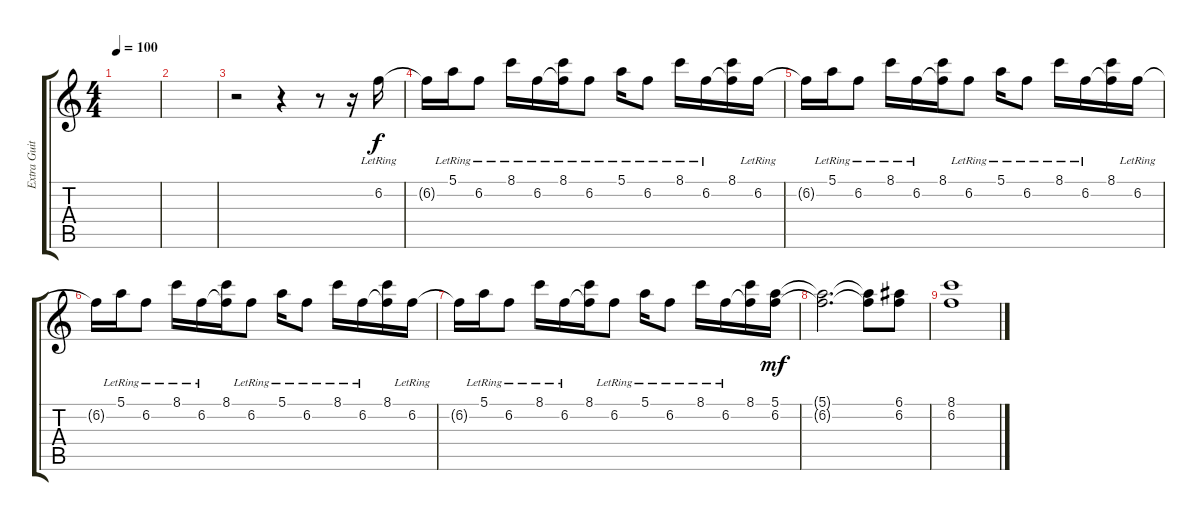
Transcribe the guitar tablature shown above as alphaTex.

\track ("Extra Guitar" "Extra Guit") {instrument overdrivenguitar}
\staff {score tabs}
\tuning (E4 B3 G3 D3 A2 E2) {hide}
\ts (4 4)
\tempo 100
\clef g2
\ks c
|
|
r.2{volume 13} r.4 r.8 r.16 6.2{lr}.16 |
6.2{t}.16 5.1{lr}.16 6.2{lr}.8 8.1{lr}.16 6.2{lr}.16 (8.1{lr} 6.2{t}).16 6.2{lr}.8 5.1{lr}.16 6.2{lr}.8 8.1{lr}.16 6.2{lr}.16 (8.1 6.2{t}).16 6.2{lr}.16 |
6.2{t}.16 5.1{lr}.16 6.2{lr}.8 8.1{lr}.16 6.2{lr}.16 (8.1 6.2{t}).16 6.2{lr}.8 5.1{lr}.16 6.2{lr}.8 8.1{lr}.16 6.2{lr}.16 (8.1 6.2{t}).16 6.2{lr}.16 |
6.2{t}.16 5.1{lr}.16 6.2{lr}.8 8.1{lr}.16 6.2{lr}.16 (8.1 6.2{t}).16 6.2{lr}.8 5.1{lr}.16 6.2{lr}.8 8.1{lr}.16 6.2{lr}.16 (8.1 6.2{t}).16 6.2{lr}.16 |
6.2{t}.16 5.1{lr}.16 6.2{lr}.8 8.1{lr}.16 6.2{lr}.16 (8.1 6.2{t}).16 6.2{lr}.8 5.1{lr}.16 6.2{lr}.8 8.1{lr}.16 6.2{lr}.16 (8.1 6.2{t}).16 (5.1 6.2).16{dy mf} |
(5.1{t} 6.2{t}).2{d} (5.1{t} 6.2{t}).8 (6.1 6.2).8 |
(8.1 6.2).1
